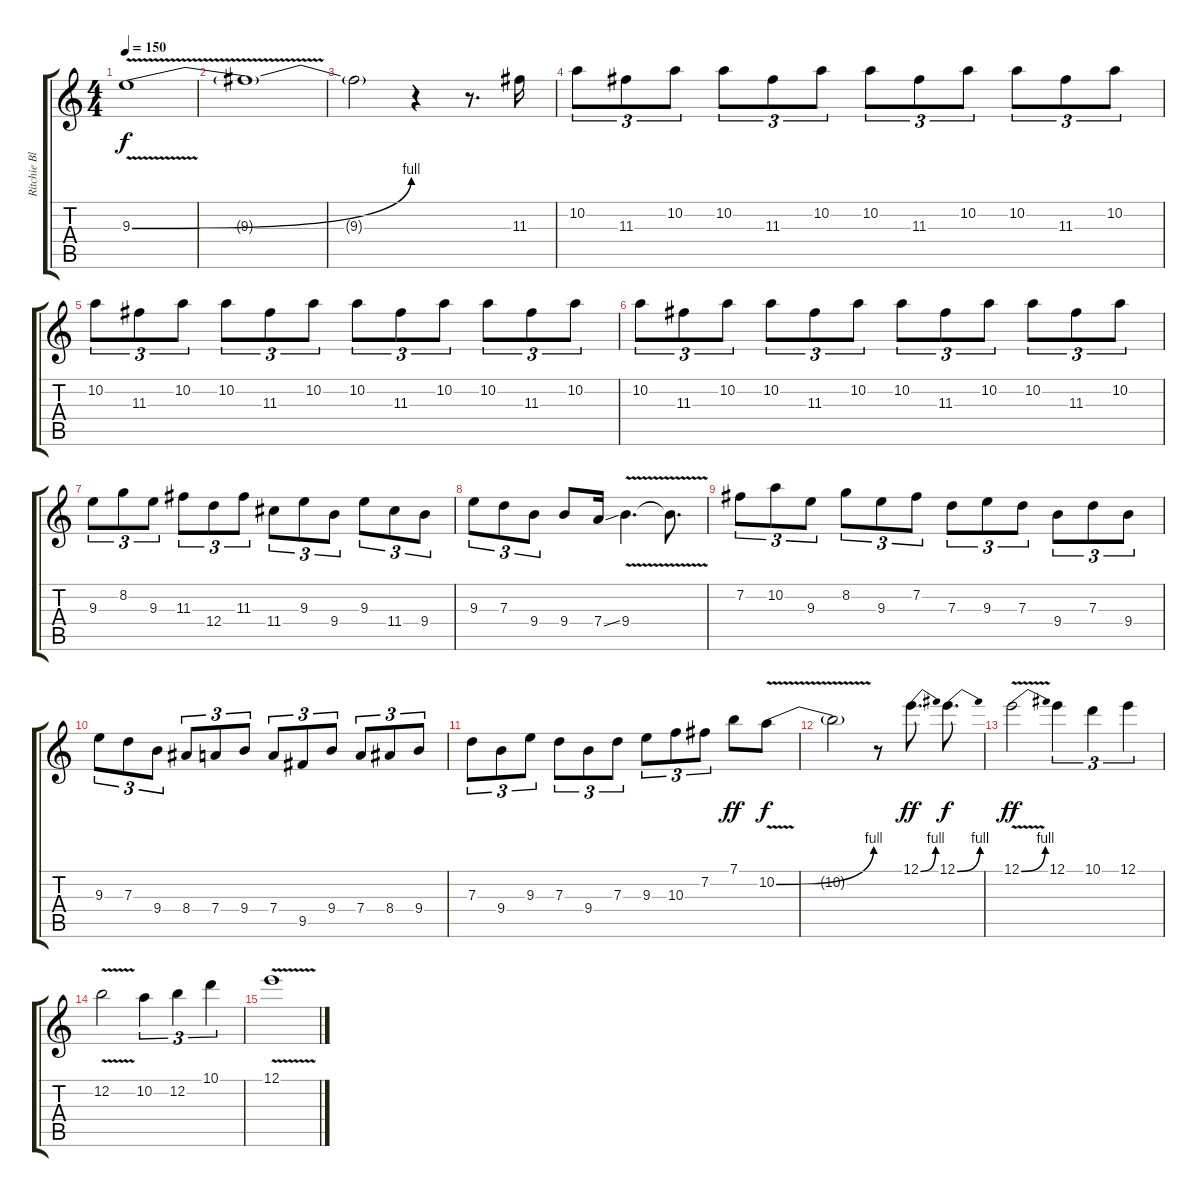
\track ("Ritchie Blackmore" "Ritchie Bl") {instrument distortionguitar}
\staff {score tabs}
\tuning (E4 B3 G3 D3 A2 E2) {hide}
\ts (4 4)
\tempo 150
\clef g2
\ks c
9.3{be (bend 0 0 60 4) v}.1{dy f} |
9.3{t}.1 |
9.3{t}.2 r.4 r.8{d} 11.3.16 |
10.2.8{tu (3 2)} 11.3.8{tu (3 2)} 10.2.8{tu (3 2)} 10.2.8{tu (3 2)} 11.3.8{tu (3 2)} 10.2.8{tu (3 2)} 10.2.8{tu (3 2)} 11.3.8{tu (3 2)} 10.2.8{tu (3 2)} 10.2.8{tu (3 2)} 11.3.8{tu (3 2)} 10.2.8{tu (3 2)} |
10.2.8{tu (3 2)} 11.3.8{tu (3 2)} 10.2.8{tu (3 2)} 10.2.8{tu (3 2)} 11.3.8{tu (3 2)} 10.2.8{tu (3 2)} 10.2.8{tu (3 2)} 11.3.8{tu (3 2)} 10.2.8{tu (3 2)} 10.2.8{tu (3 2)} 11.3.8{tu (3 2)} 10.2.8{tu (3 2)} |
10.2.8{tu (3 2)} 11.3.8{tu (3 2)} 10.2.8{tu (3 2)} 10.2.8{tu (3 2)} 11.3.8{tu (3 2)} 10.2.8{tu (3 2)} 10.2.8{tu (3 2)} 11.3.8{tu (3 2)} 10.2.8{tu (3 2)} 10.2.8{tu (3 2)} 11.3.8{tu (3 2)} 10.2.8{tu (3 2)} |
9.3.8{tu (3 2)} 8.2.8{tu (3 2)} 9.3.8{tu (3 2)} 11.3.8{tu (3 2)} 12.4.8{tu (3 2)} 11.3.8{tu (3 2)} 11.4.8{tu (3 2)} 9.3.8{tu (3 2)} 9.4.8{tu (3 2)} 9.3.8{tu (3 2)} 11.4.8{tu (3 2)} 9.4.8{tu (3 2)} |
9.3.8{tu (3 2)} 7.3.8{tu (3 2)} 9.4.8{tu (3 2)} 9.4.8 7.4{ss}.16 9.4{v}.4{d} 9.4{t}.8{d} |
7.2.8{tu (3 2)} 10.2.8{tu (3 2)} 9.3.8{tu (3 2)} 8.2.8{tu (3 2)} 9.3.8{tu (3 2)} 7.2.8{tu (3 2)} 7.3.8{tu (3 2)} 9.3.8{tu (3 2)} 7.3.8{tu (3 2)} 9.4.8{tu (3 2)} 7.3.8{tu (3 2)} 9.4.8{tu (3 2)} |
9.3.8{tu (3 2)} 7.3.8{tu (3 2)} 9.4.8{tu (3 2)} 8.4.8{tu (3 2)} 7.4.8{tu (3 2)} 9.4.8{tu (3 2)} 7.4.8{tu (3 2)} 9.5.8{tu (3 2)} 9.4.8{tu (3 2)} 7.4.8{tu (3 2)} 8.4.8{tu (3 2)} 9.4.8{tu (3 2)} |
7.3.8{tu (3 2)} 9.4.8{tu (3 2)} 9.3.8{tu (3 2)} 7.3.8{tu (3 2)} 9.4.8{tu (3 2)} 7.3.8{tu (3 2)} 9.3.8{tu (3 2)} 10.3.8{tu (3 2)} 7.2.8{tu (3 2)} 7.1.8{dy ff} 10.2{be (bend 0 0 60 4) v}.8{dy f} |
10.2{t}.2 r.8 12.1{be (bend 0 0 60 4)}.8{d dy ff} 12.1{be (bend 0 0 60 4)}.8{d dy f volume 0} |
12.1{be (bend 0 0 60 4) v}.2{dy ff} 12.1.4{tu (3 2)} 10.1.4{tu (3 2)} 12.1.4{tu (3 2)} |
12.2{v}.2 10.2.4{tu (3 2)} 12.2.4{tu (3 2)} 10.1.4{tu (3 2)} |
12.1{v}.1
